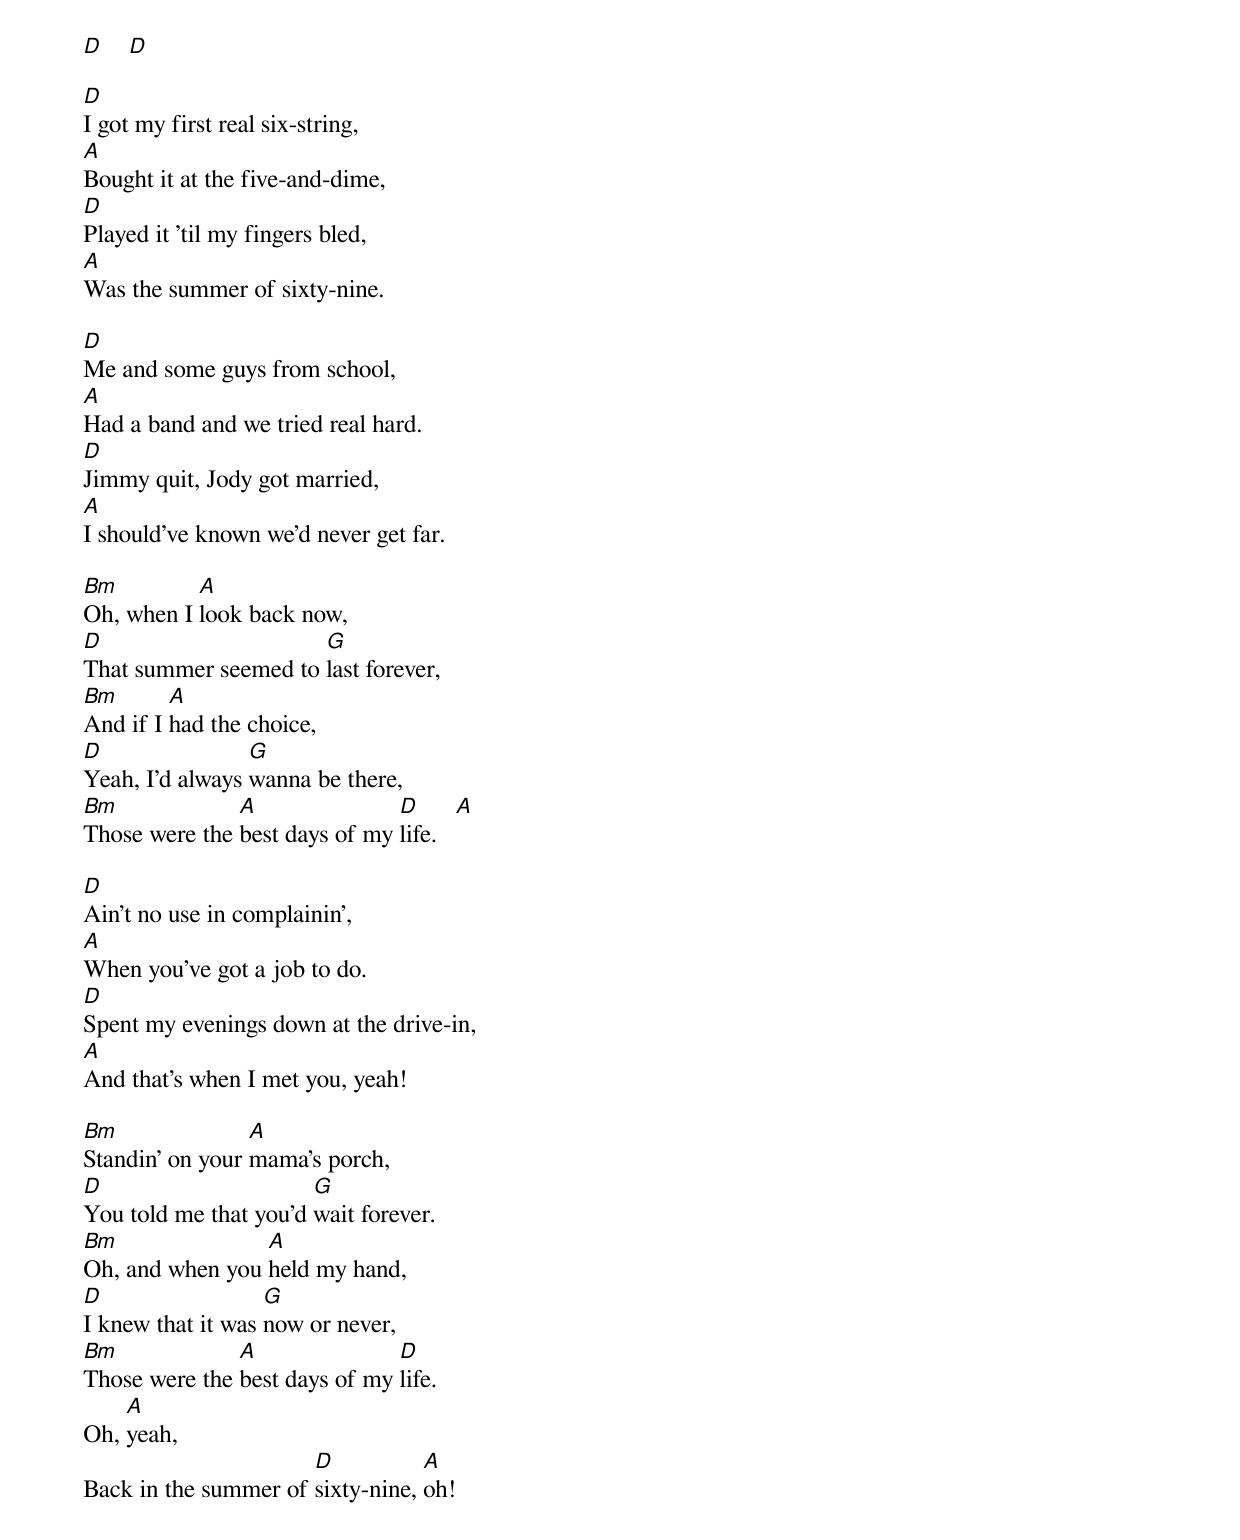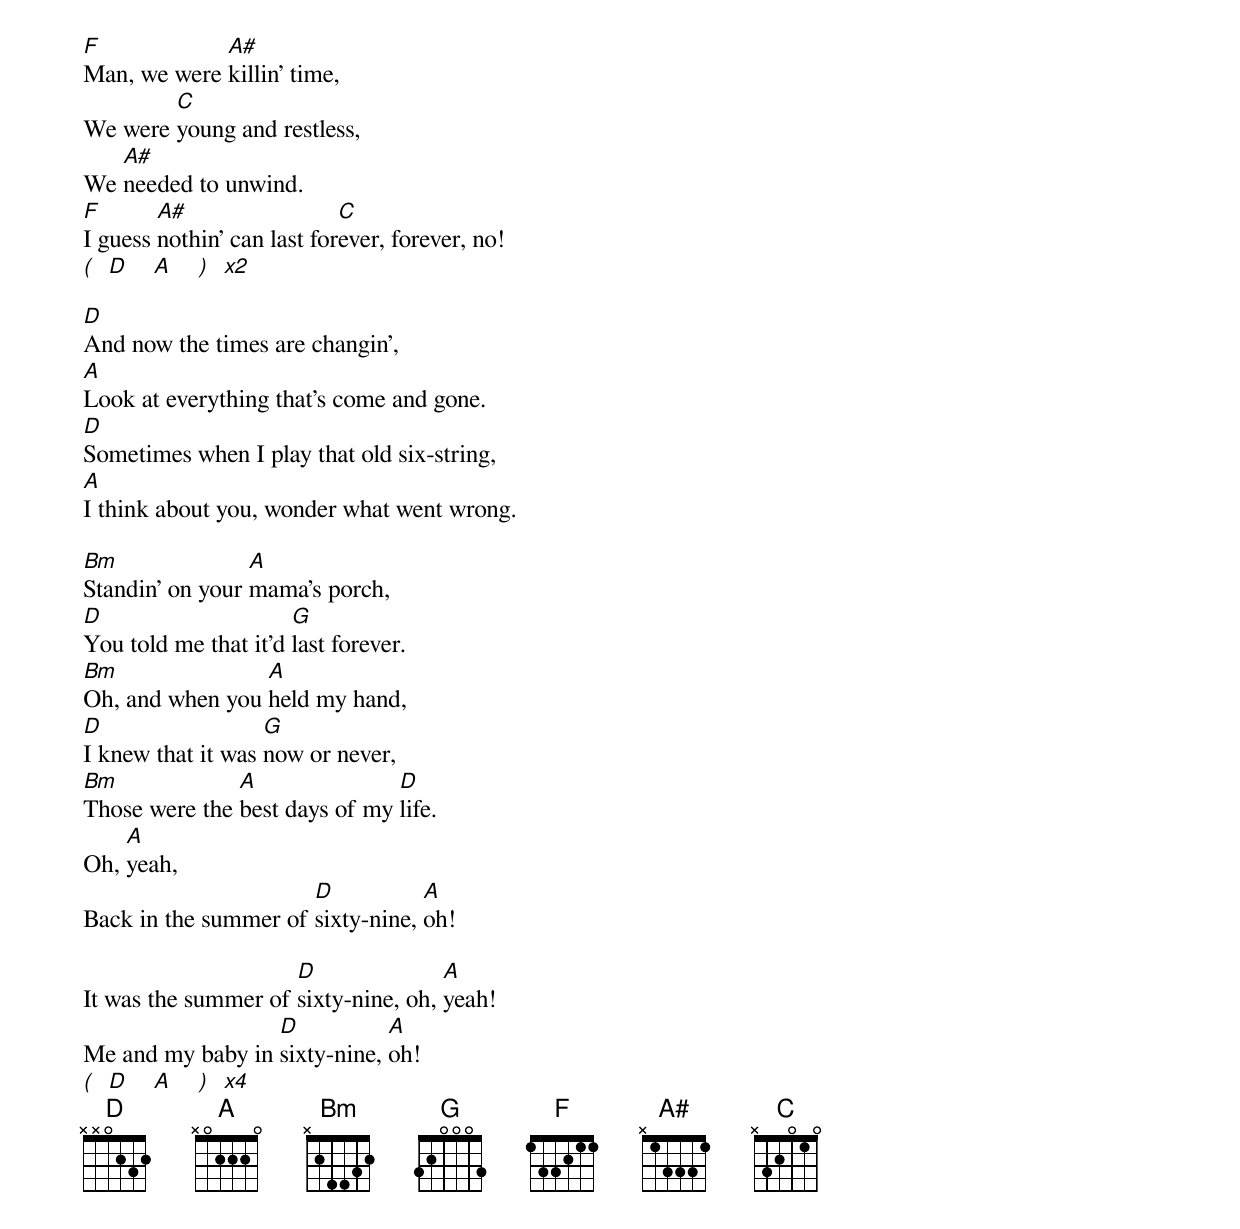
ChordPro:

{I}
[D]    [D]

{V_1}
[D]I got my first real six-string,
[A]Bought it at the five-and-dime,
[D]Played it 'til my fingers bled,
[A]Was the summer of sixty-nine.

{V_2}
[D]Me and some guys from school,
[A]Had a band and we tried real hard.
[D]Jimmy quit, Jody got married,
[A]I should've known we'd never get far.

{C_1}
[Bm]Oh, when I [A]look back now,
[D]That summer seemed to [G]last forever,
[Bm]And if I [A]had the choice,
[D]Yeah, I'd always [G]wanna be there,
[Bm]Those were the [A]best days of my [D]life.   [A]

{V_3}
[D]Ain't no use in complainin',
[A]When you've got a job to do.
[D]Spent my evenings down at the drive-in,
[A]And that's when I met you, yeah!

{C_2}
[Bm]Standin' on your [A]mama's porch,
[D]You told me that you'd [G]wait forever.
[Bm]Oh, and when you [A]held my hand,
[D]I knew that it was [G]now or never,
[Bm]Those were the [A]best days of my [D]life.
Oh, [A]yeah,
Back in the summer of [D]sixty-nine, [A]oh!

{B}
[F]Man, we were [A#]killin' time,
We were [C]young and restless,
We [A#]needed to unwind.
[F]I guess [A#]nothin' can last for[C]ever, forever, no!
[(]  [D]    [A]    [)]  [x2]

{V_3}
[D]And now the times are changin',
[A]Look at everything that's come and gone.
[D]Sometimes when I play that old six-string,
[A]I think about you, wonder what went wrong.

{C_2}
[Bm]Standin' on your [A]mama's porch,
[D]You told me that it'd [G]last forever.
[Bm]Oh, and when you [A]held my hand,
[D]I knew that it was [G]now or never,
[Bm]Those were the [A]best days of my [D]life.
Oh, [A]yeah,
Back in the summer of [D]sixty-nine, [A]oh!

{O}
It was the summer of [D]sixty-nine, oh, [A]yeah!
Me and my baby in [D]sixty-nine, [A]oh!
[(]  [D]    [A]    [)]  [x4]
